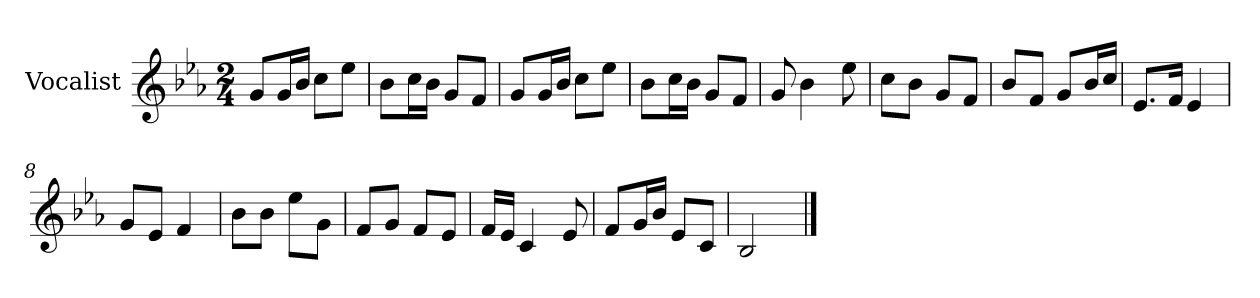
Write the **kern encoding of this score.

**kern
*part1
*staff1
*I"Vocalist
*k[b-e-a-]
*E-:
*M2/4
=
8gL
16gL
16b-JJ
8ccL
8ee-J
=1
8b-L
16ccL
16b-JJ
8gL
8fJ
=2
8gL
16gL
16b-JJ
8ccL
8ee-J
=3
8b-L
16ccL
16b-JJ
8gL
8fJ
=4
8g
4b-
8ee-
=5
8ccL
8b-J
8gL
8fJ
=6
8b-L
8fJ
8gL
16b-L
16ccJJ
=7
8.e-L
16fJk
4e-
=8
8gL
8e-J
4f
=9
8b-L
8b-J
8ee-L
8gJ
=10
8fL
8gJ
8fL
8e-J
=11
16fLL
16e-JJ
4c
8e-
=12
8fL
16gL
16b-JJ
8e-L
8cJ
=13
2B-
==
*-
